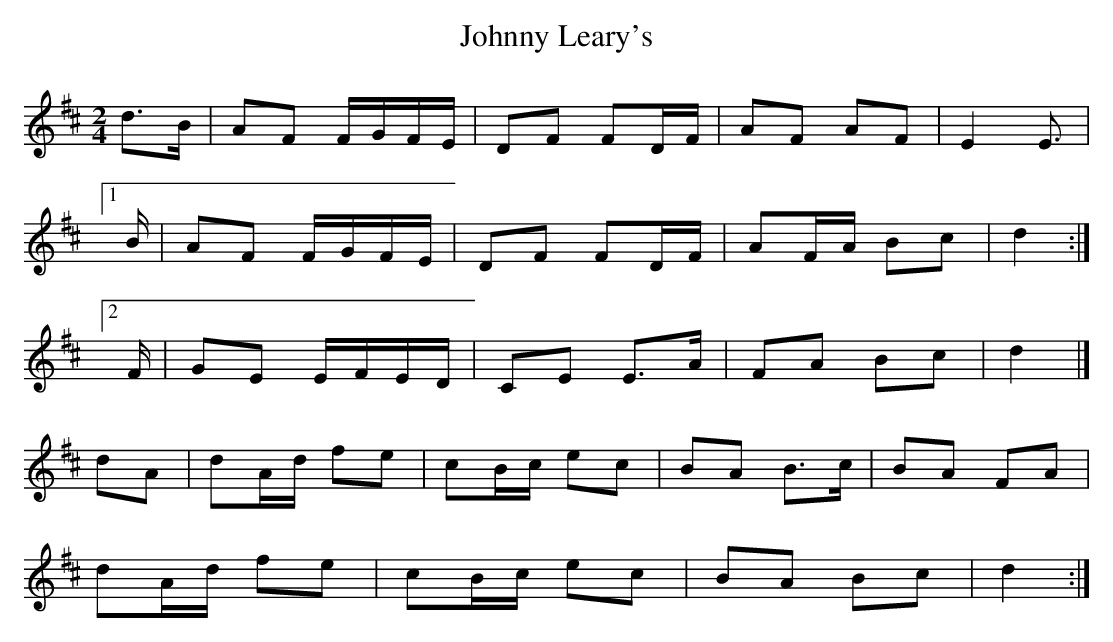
X:1
T:Johnny Leary's
M:2/4
L:1/8
K:D Major
d3/2B/|AF F/G/F/E/|DF FD/F/|AF AF|E2 E3/2|!
[1 B/|AF F/G/F/E/|DF FD/F/|AF/A/ Bc|d2:|!
[2 F/|GE E/F/E/D/|CE E3/2A/|FA Bc|d2|]!
dA|dA/d/ fe|cB/c/ ec|BA B3/2c/|BA FA|!
dA/d/ fe|cB/c/ ec|BA Bc|d2:|!
